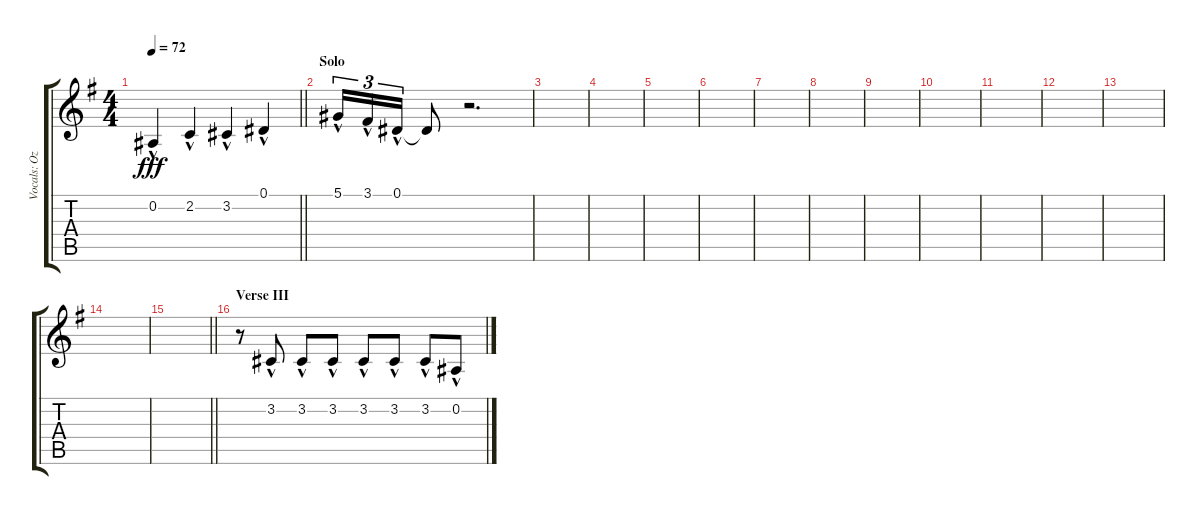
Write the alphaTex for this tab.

\track ("Vocals: Ozzy" "Vocals: Oz") {instrument lead2sawtooth}
\staff {score tabs}
\tuning (Eb4 Bb3 Gb3 Db3 Ab2 Eb2) {hide}
\ts (4 4)
\tempo 72
\clef g2
\barLineRight lightlight
\ks g
0.2{hac}.4{dy fff} 2.2{hac}.4 3.2{hac}.4 0.1{hac}.4 |
\section ("" "Solo")
5.1{hac}.16{tu (3 2)} 3.1{hac}.16{tu (3 2)} 0.1{hac}.16{tu (3 2)} 0.1{t}.8 r.2{d} |
|
|
|
|
|
|
|
|
|
|
|
|
\barLineRight lightlight
|
\section ("" "Verse III")
r.8 3.2{hac}.8 3.2{hac}.8 3.2{hac}.8 3.2{hac}.8 3.2{hac}.8 3.2{hac}.8 0.2{hac}.8
